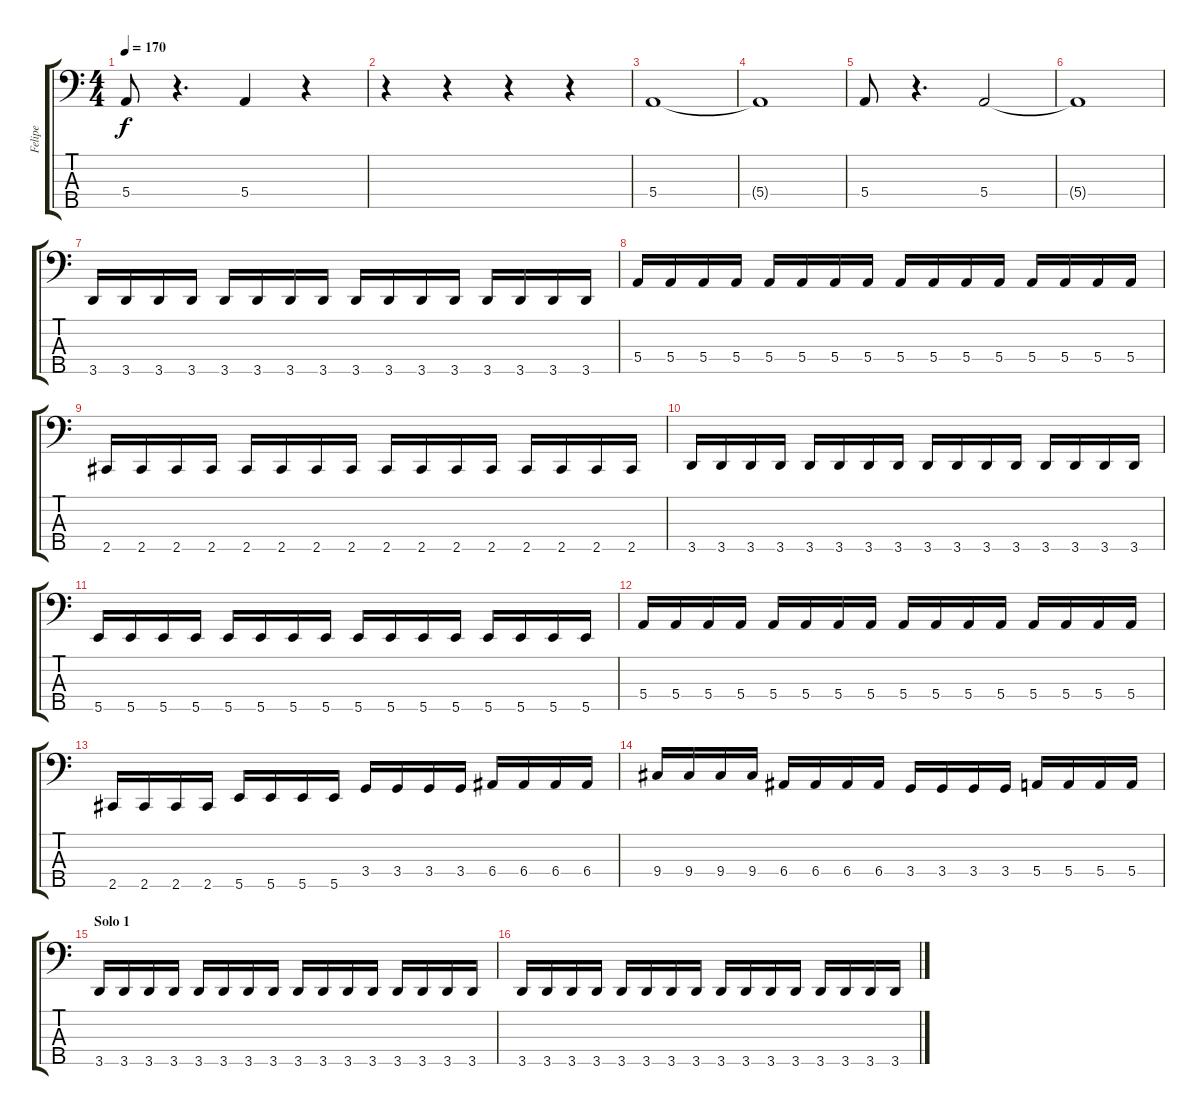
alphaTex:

\track ("Felipe" "Felipe") {instrument electricbassfinger}
\staff {score tabs}
\tuning (G2 D2 A1 E1 B0) {hide}
\ts (4 4)
\tempo 170
\clef f4
\ks c
5.4.8{dy f} r.4{d} 5.4.4 r.4 |
r.4 r.4 r.4 r.4 |
5.4.1 |
5.4{t}.1 |
5.4.8 r.4{d} 5.4.2 |
5.4{t}.1 |
3.5.16 3.5.16 3.5.16 3.5.16 3.5.16 3.5.16 3.5.16 3.5.16 3.5.16 3.5.16 3.5.16 3.5.16 3.5.16 3.5.16 3.5.16 3.5.16 |
5.4.16 5.4.16 5.4.16 5.4.16 5.4.16 5.4.16 5.4.16 5.4.16 5.4.16 5.4.16 5.4.16 5.4.16 5.4.16 5.4.16 5.4.16 5.4.16 |
2.5.16 2.5.16 2.5.16 2.5.16 2.5.16 2.5.16 2.5.16 2.5.16 2.5.16 2.5.16 2.5.16 2.5.16 2.5.16 2.5.16 2.5.16 2.5.16 |
3.5.16 3.5.16 3.5.16 3.5.16 3.5.16 3.5.16 3.5.16 3.5.16 3.5.16 3.5.16 3.5.16 3.5.16 3.5.16 3.5.16 3.5.16 3.5.16 |
5.5.16 5.5.16 5.5.16 5.5.16 5.5.16 5.5.16 5.5.16 5.5.16 5.5.16 5.5.16 5.5.16 5.5.16 5.5.16 5.5.16 5.5.16 5.5.16 |
5.4.16 5.4.16 5.4.16 5.4.16 5.4.16 5.4.16 5.4.16 5.4.16 5.4.16 5.4.16 5.4.16 5.4.16 5.4.16 5.4.16 5.4.16 5.4.16 |
2.5.16 2.5.16 2.5.16 2.5.16 5.5.16 5.5.16 5.5.16 5.5.16 3.4.16 3.4.16 3.4.16 3.4.16 6.4.16 6.4.16 6.4.16 6.4.16 |
9.4.16 9.4.16 9.4.16 9.4.16 6.4.16 6.4.16 6.4.16 6.4.16 3.4.16 3.4.16 3.4.16 3.4.16 5.4.16 5.4.16 5.4.16 5.4.16 |
\section ("" "Solo 1")
3.5.16 3.5.16 3.5.16 3.5.16 3.5.16 3.5.16 3.5.16 3.5.16 3.5.16 3.5.16 3.5.16 3.5.16 3.5.16 3.5.16 3.5.16 3.5.16 |
3.5.16 3.5.16 3.5.16 3.5.16 3.5.16 3.5.16 3.5.16 3.5.16 3.5.16 3.5.16 3.5.16 3.5.16 3.5.16 3.5.16 3.5.16 3.5.16
